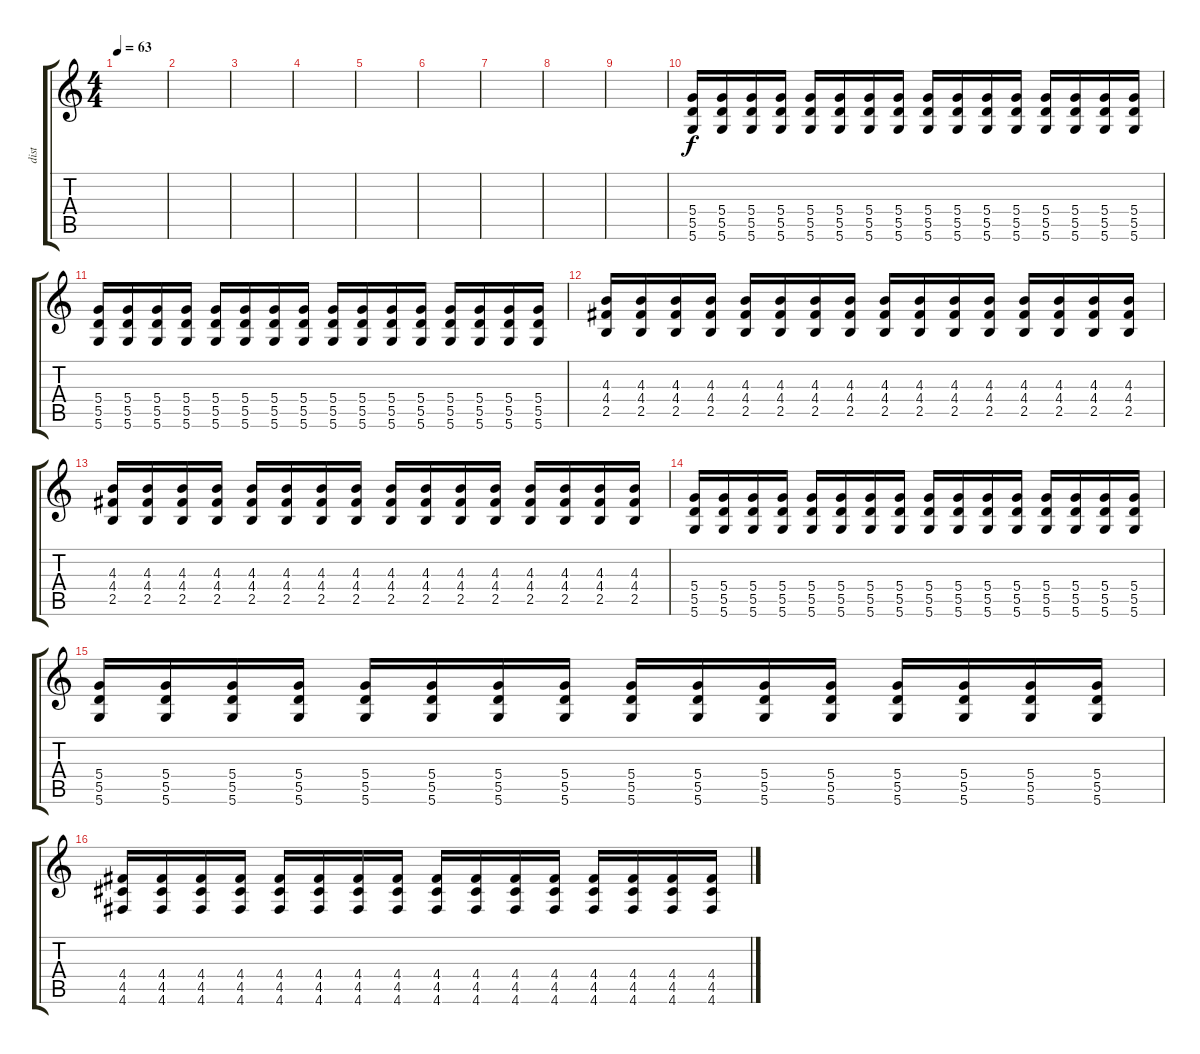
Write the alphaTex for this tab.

\track ("dist" "dist") {instrument distortionguitar}
\staff {score tabs}
\tuning (E4 B3 G3 D3 A2 D2) {hide}
\ts (4 4)
\tempo 63
\clef g2
\ks c
|
|
|
|
|
|
|
|
|
(5.4 5.5 5.6).16 (5.4 5.5 5.6).16 (5.4 5.5 5.6).16 (5.4 5.5 5.6).16 (5.4 5.5 5.6).16 (5.4 5.5 5.6).16 (5.4 5.5 5.6).16 (5.4 5.5 5.6).16 (5.4 5.5 5.6).16 (5.4 5.5 5.6).16 (5.4 5.5 5.6).16 (5.4 5.5 5.6).16 (5.4 5.5 5.6).16 (5.4 5.5 5.6).16 (5.4 5.5 5.6).16 (5.4 5.5 5.6).16 |
(5.4 5.5 5.6).16 (5.4 5.5 5.6).16 (5.4 5.5 5.6).16 (5.4 5.5 5.6).16 (5.4 5.5 5.6).16 (5.4 5.5 5.6).16 (5.4 5.5 5.6).16 (5.4 5.5 5.6).16 (5.4 5.5 5.6).16 (5.4 5.5 5.6).16 (5.4 5.5 5.6).16 (5.4 5.5 5.6).16 (5.4 5.5 5.6).16 (5.4 5.5 5.6).16 (5.4 5.5 5.6).16 (5.4 5.5 5.6).16 |
(4.3 4.4 2.5).16 (4.3 4.4 2.5).16 (4.3 4.4 2.5).16 (4.3 4.4 2.5).16 (4.3 4.4 2.5).16 (4.3 4.4 2.5).16 (4.3 4.4 2.5).16 (4.3 4.4 2.5).16 (4.3 4.4 2.5).16 (4.3 4.4 2.5).16 (4.3 4.4 2.5).16 (4.3 4.4 2.5).16 (4.3 4.4 2.5).16 (4.3 4.4 2.5).16 (4.3 4.4 2.5).16 (4.3 4.4 2.5).16 |
(4.3 4.4 2.5).16 (4.3 4.4 2.5).16 (4.3 4.4 2.5).16 (4.3 4.4 2.5).16 (4.3 4.4 2.5).16 (4.3 4.4 2.5).16 (4.3 4.4 2.5).16 (4.3 4.4 2.5).16 (4.3 4.4 2.5).16 (4.3 4.4 2.5).16 (4.3 4.4 2.5).16 (4.3 4.4 2.5).16 (4.3 4.4 2.5).16 (4.3 4.4 2.5).16 (4.3 4.4 2.5).16 (4.3 4.4 2.5).16 |
(5.4 5.5 5.6).16 (5.4 5.5 5.6).16 (5.4 5.5 5.6).16 (5.4 5.5 5.6).16 (5.4 5.5 5.6).16 (5.4 5.5 5.6).16 (5.4 5.5 5.6).16 (5.4 5.5 5.6).16 (5.4 5.5 5.6).16 (5.4 5.5 5.6).16 (5.4 5.5 5.6).16 (5.4 5.5 5.6).16 (5.4 5.5 5.6).16 (5.4 5.5 5.6).16 (5.4 5.5 5.6).16 (5.4 5.5 5.6).16 |
(5.4 5.5 5.6).16 (5.4 5.5 5.6).16 (5.4 5.5 5.6).16 (5.4 5.5 5.6).16 (5.4 5.5 5.6).16 (5.4 5.5 5.6).16 (5.4 5.5 5.6).16 (5.4 5.5 5.6).16 (5.4 5.5 5.6).16 (5.4 5.5 5.6).16 (5.4 5.5 5.6).16 (5.4 5.5 5.6).16 (5.4 5.5 5.6).16 (5.4 5.5 5.6).16 (5.4 5.5 5.6).16 (5.4 5.5 5.6).16 |
(4.4 4.5 4.6).16 (4.4 4.5 4.6).16 (4.4 4.5 4.6).16 (4.4 4.5 4.6).16 (4.4 4.5 4.6).16 (4.4 4.5 4.6).16 (4.4 4.5 4.6).16 (4.4 4.5 4.6).16 (4.4 4.5 4.6).16 (4.4 4.5 4.6).16 (4.4 4.5 4.6).16 (4.4 4.5 4.6).16 (4.4 4.5 4.6).16 (4.4 4.5 4.6).16 (4.4 4.5 4.6).16 (4.4{sl} 4.5{sl} 4.6{sl}).16
